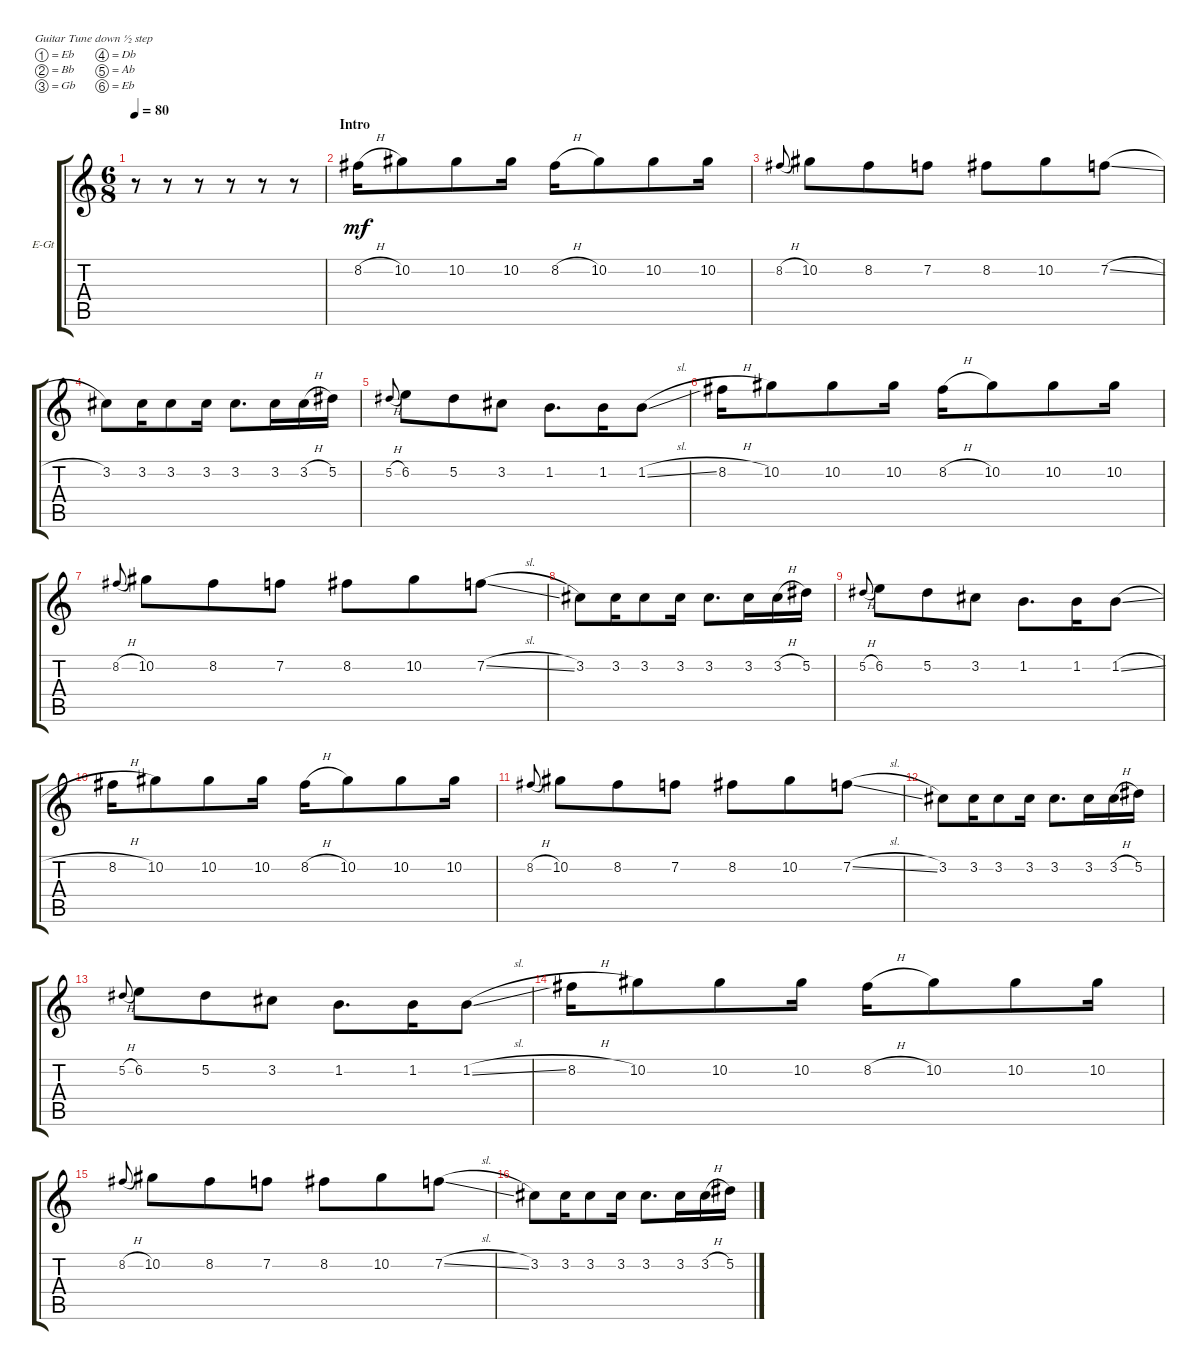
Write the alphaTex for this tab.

\bracketExtendMode groupsimilarinstruments
\firstSystemTrackNameOrientation horizontal
\otherSystemsTrackNameOrientation horizontal
\track ("Electric Guitar 2" "E-Gt") {instrument distortionguitar}
\staff {score tabs}
\tuning (Eb4 Bb3 Gb3 Db3 Ab2 Eb2)
\ts (6 8)
\tempo 80
\clef g2
\ks c
r.8{dy mf instrument distortionguitar} r.8 r.8 r.8 r.8 r.8 |
\section ("" "Intro")
8.2{h}.16 10.2.8 10.2.8 10.2.16 8.2{h}.16 10.2.8 10.2.8 10.2.16 |
8.2{h}.8{gr onbeat} 10.2.8 8.2.8 7.2.8 8.2.8 10.2.8 7.2{sl}.8 |
3.2.8 3.2.16 3.2.8 3.2.16 3.2.8{d} 3.2.16 3.2{h}.16 5.2.16 |
5.2{h}.8{gr onbeat} 6.2.8 5.2.8 3.2.8 1.2.8{d} 1.2.16 1.2{sl}.8 |
8.2{h}.16 10.2.8 10.2.8 10.2.16 8.2{h}.16 10.2.8 10.2.8 10.2.16 |
8.2{h}.8{gr onbeat} 10.2.8 8.2.8 7.2.8 8.2.8 10.2.8 7.2{sl}.8 |
3.2.8 3.2.16 3.2.8 3.2.16 3.2.8{d} 3.2.16 3.2{h}.16 5.2.16 |
5.2{h}.8{gr onbeat} 6.2.8 5.2.8 3.2.8 1.2.8{d} 1.2.16 1.2{sl}.8 |
8.2{h}.16 10.2.8 10.2.8 10.2.16 8.2{h}.16 10.2.8 10.2.8 10.2.16 |
8.2{h}.8{gr onbeat} 10.2.8 8.2.8 7.2.8 8.2.8 10.2.8 7.2{sl}.8 |
3.2.8 3.2.16 3.2.8 3.2.16 3.2.8{d} 3.2.16 3.2{h}.16 5.2.16 |
5.2{h}.8{gr onbeat} 6.2.8 5.2.8 3.2.8 1.2.8{d} 1.2.16 1.2{sl}.8 |
8.2{h}.16 10.2.8 10.2.8 10.2.16 8.2{h}.16 10.2.8 10.2.8 10.2.16 |
8.2{h}.8{gr onbeat} 10.2.8 8.2.8 7.2.8 8.2.8 10.2.8 7.2{sl}.8 |
3.2.8 3.2.16 3.2.8 3.2.16 3.2.8{d} 3.2.16 3.2{h}.16 5.2.16
